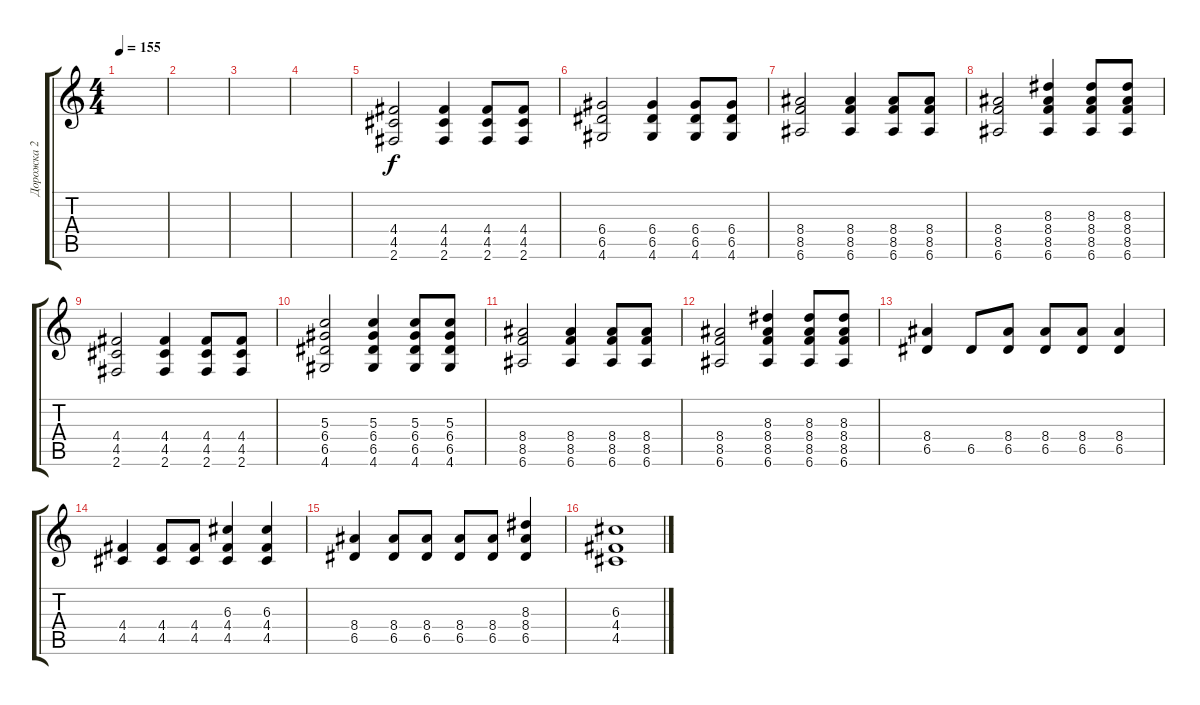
\track ("Дорожка 2" "Дорожка 2") {instrument acousticguitarsteel}
\staff {score tabs}
\tuning (E4 B3 G3 D3 A2 E2) {hide}
\ts (4 4)
\tempo 155
\clef g2
\ks c
|
|
|
|
(4.4 4.5 2.6).2 (4.4 4.5 2.6).4 (4.4 4.5 2.6).8 (4.4 4.5 2.6).8 |
(6.4 6.5 4.6).2 (6.4 6.5 4.6).4 (6.4 6.5 4.6).8 (6.4 6.5 4.6).8 |
(8.4 8.5 6.6).2 (8.4 8.5 6.6).4 (8.4 8.5 6.6).8 (8.4 8.5 6.6).8 |
(8.4 8.5 6.6).2 (8.3 8.4 8.5 6.6).4 (8.3 8.4 8.5 6.6).8 (8.3 8.4 8.5 6.6).8 |
(4.4 4.5 2.6).2 (4.4 4.5 2.6).4 (4.4 4.5 2.6).8 (4.4 4.5 2.6).8 |
(5.3 6.4 6.5 4.6).2 (5.3 6.4 6.5 4.6).4 (5.3 6.4 6.5 4.6).8 (5.3 6.4 6.5 4.6).8 |
(8.4 8.5 6.6).2 (8.4 8.5 6.6).4 (8.4 8.5 6.6).8 (8.4 8.5 6.6).8 |
(8.4 8.5 6.6).2 (8.3 8.4 8.5 6.6).4 (8.3 8.4 8.5 6.6).8 (8.3 8.4 8.5 6.6).8 |
(8.4 6.5).4 6.5.8 (8.4 6.5).8 (8.4 6.5).8 (8.4 6.5).8 (8.4 6.5).4 |
(4.4 4.5).4 (4.4 4.5).8 (4.4 4.5).8 (6.3 4.4 4.5).4 (6.3 4.4 4.5).4 |
(8.4 6.5).4 (8.4 6.5).8 (8.4 6.5).8 (8.4 6.5).8 (8.4 6.5).8 (8.3 8.4 6.5).4 |
(6.3 4.4 4.5).1
